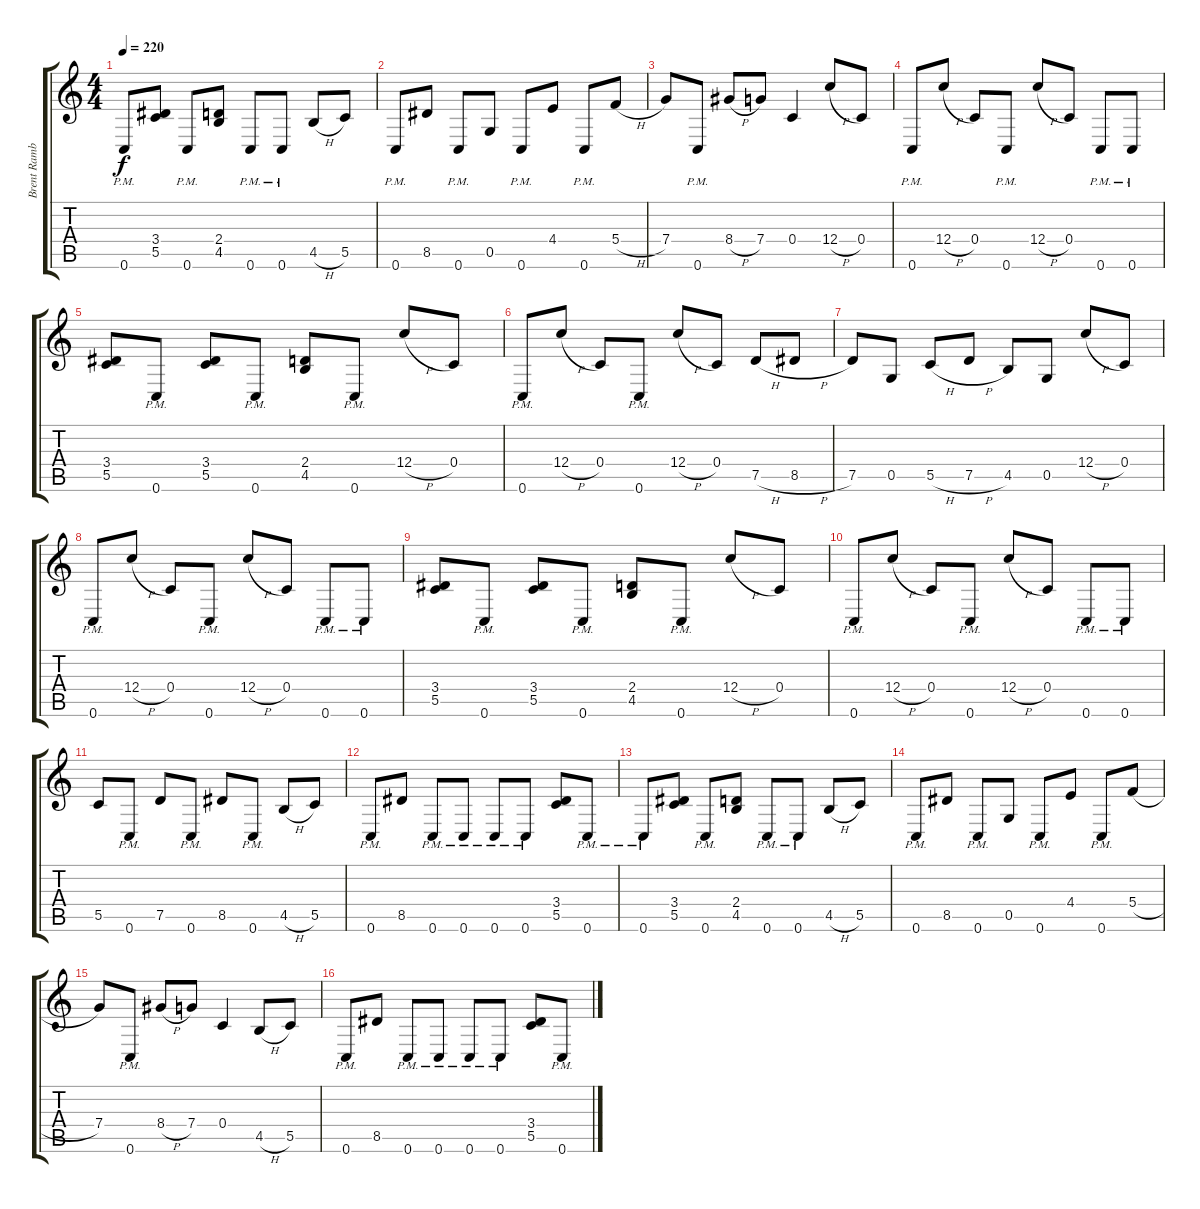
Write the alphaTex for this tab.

\track ("Brent Rambler (Guitar 2)" "Brent Ramb") {instrument distortionguitar}
\staff {score tabs}
\tuning (D4 A3 F3 C3 G2 C2) {hide}
\ts (4 4)
\tempo 220
\clef g2
\ks c
0.6{pm}.8{dy f} (3.4 5.5).8 0.6{pm}.8 (2.4 4.5).8 0.6{pm}.8 0.6{pm}.8 4.5{h}.8 5.5.8 |
0.6{pm}.8 8.5.8 0.6{pm}.8 0.5.8 0.6{pm}.8 4.4.8 0.6{pm}.8 5.4{h}.8 |
7.4.8 0.6{pm}.8 8.4{h}.8 7.4.8 0.4.4 12.4{h}.8 0.4.8 |
0.6{pm}.8 12.4{h}.8 0.4.8 0.6{pm}.8 12.4{h}.8 0.4.8 0.6{pm}.8 0.6{pm}.8 |
(3.4 5.5).8 0.6{pm}.8 (3.4 5.5).8 0.6{pm}.8 (2.4 4.5).8 0.6{pm}.8 12.4{h}.8 0.4.8 |
0.6{pm}.8 12.4{h}.8 0.4.8 0.6{pm}.8 12.4{h}.8 0.4.8 7.5{h}.8 8.5{h}.8 |
7.5.8 0.5.8 5.5{h}.8 7.5{h}.8 4.5.8 0.5.8 12.4{h}.8 0.4.8 |
0.6{pm}.8 12.4{h}.8 0.4.8 0.6{pm}.8 12.4{h}.8 0.4.8 0.6{pm}.8 0.6{pm}.8 |
(3.4 5.5).8 0.6{pm}.8 (3.4 5.5).8 0.6{pm}.8 (2.4 4.5).8 0.6{pm}.8 12.4{h}.8 0.4.8 |
0.6{pm}.8 12.4{h}.8 0.4.8 0.6{pm}.8 12.4{h}.8 0.4.8 0.6{pm}.8 0.6{pm}.8 |
5.5.8 0.6{pm}.8 7.5.8 0.6{pm}.8 8.5.8 0.6{pm}.8 4.5{h}.8 5.5.8 |
0.6{pm}.8 8.5.8 0.6{pm}.8 0.6{pm}.8 0.6{pm}.8 0.6{pm}.8 (3.4 5.5).8 0.6{pm}.8 |
0.6{pm}.8 (3.4 5.5).8 0.6{pm}.8 (2.4 4.5).8 0.6{pm}.8 0.6{pm}.8 4.5{h}.8 5.5.8 |
0.6{pm}.8 8.5.8 0.6{pm}.8 0.5.8 0.6{pm}.8 4.4.8 0.6{pm}.8 5.4{h}.8 |
7.4.8 0.6{pm}.8 8.4{h}.8 7.4.8 0.4.4 4.5{h}.8 5.5.8 |
0.6{pm}.8 8.5.8 0.6{pm}.8 0.6{pm}.8 0.6{pm}.8 0.6{pm}.8 (3.4 5.5).8 0.6{pm}.8
